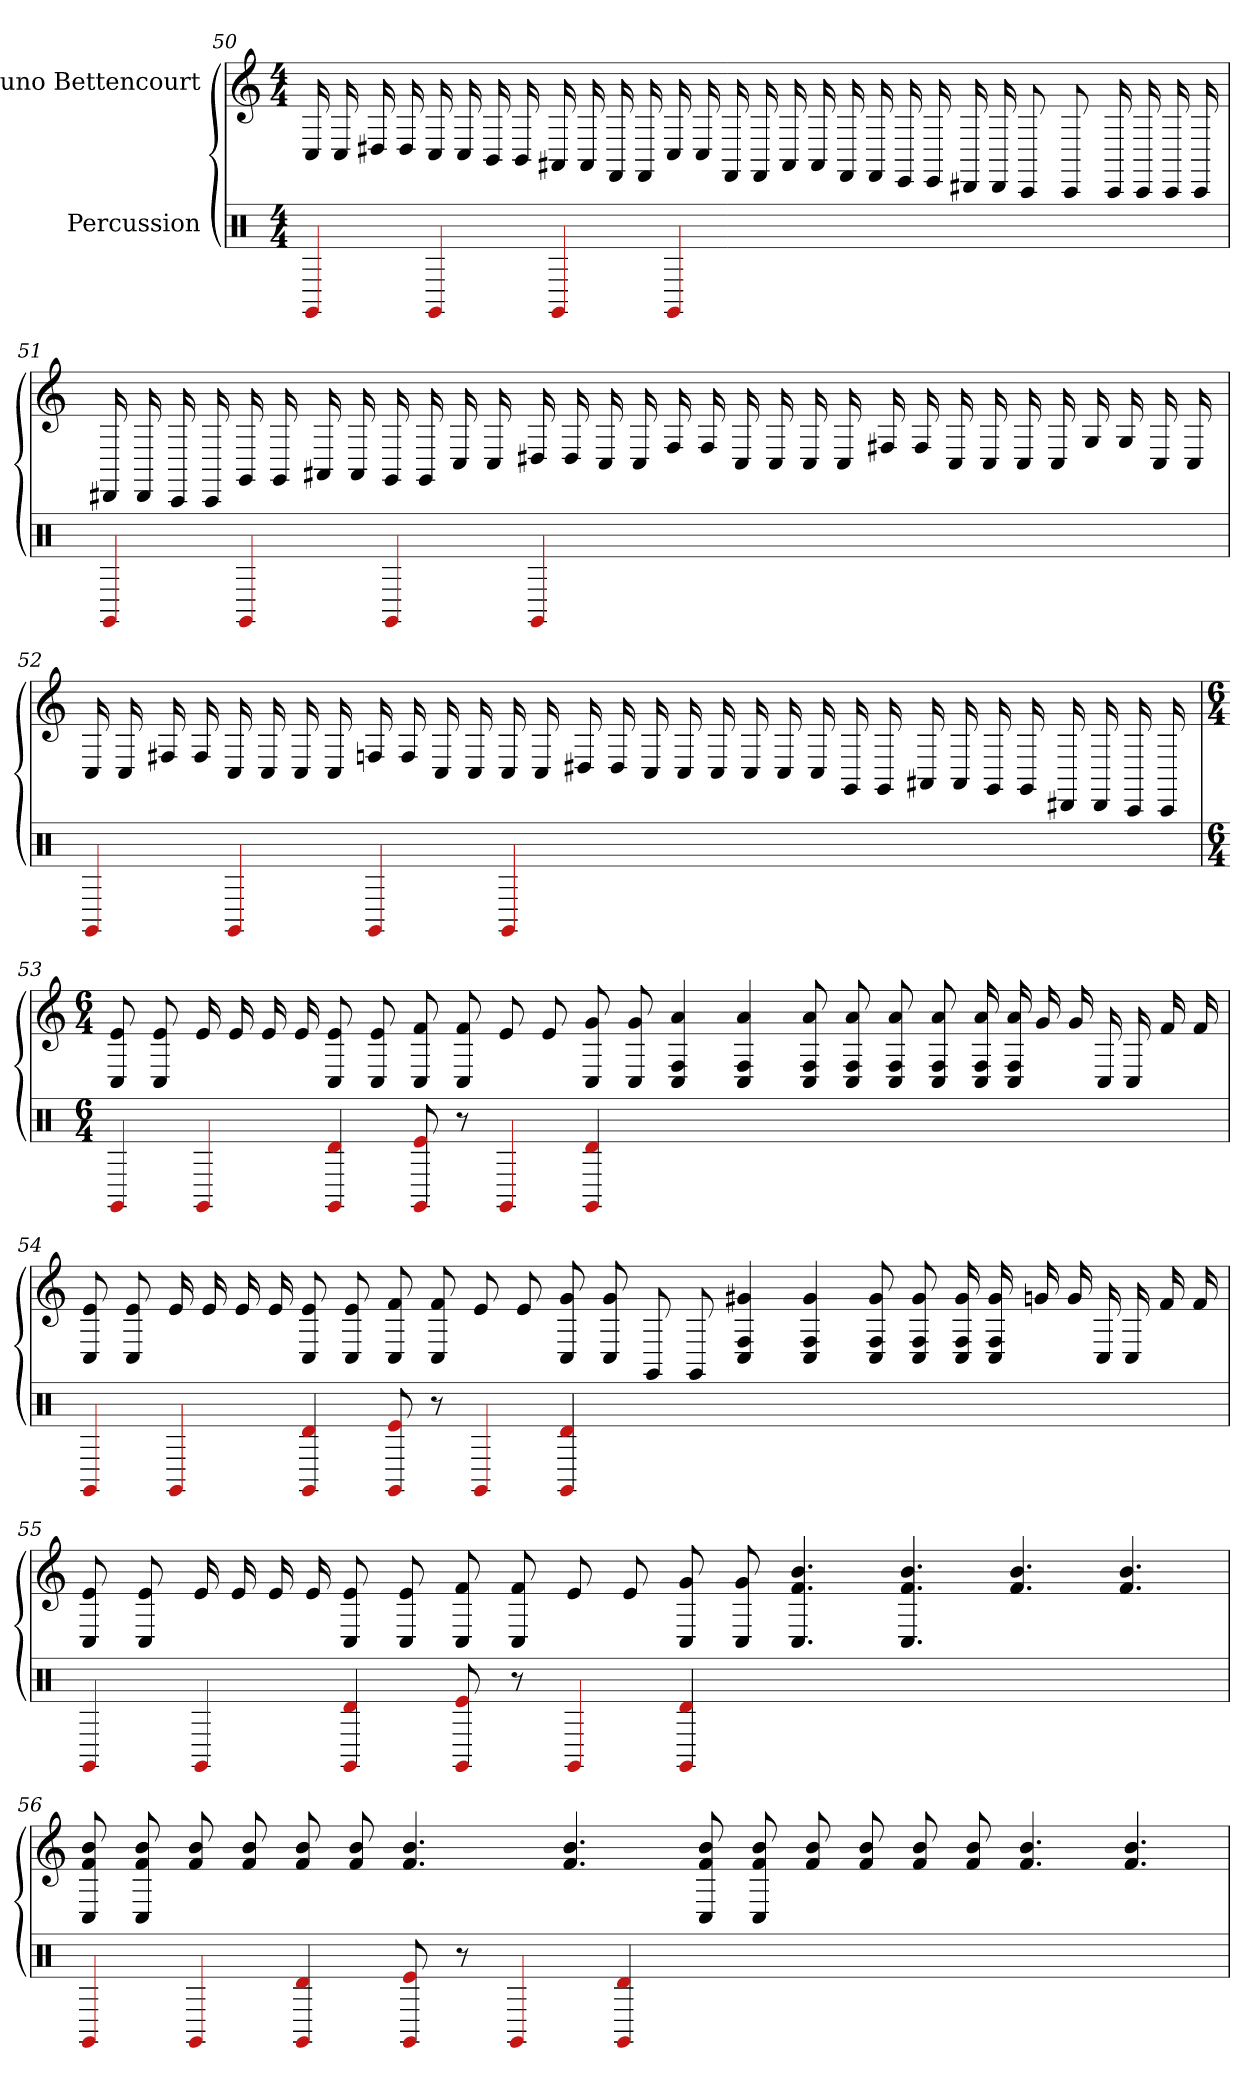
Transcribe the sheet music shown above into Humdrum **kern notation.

**kern	**kern
*part2	*part1
*staff2	*staff1
*I"Percussion	*I"Nuno Bettencourt
*clefX	*
*k[]	*k[]
*M4/4	*M4/4
=50	=50
4GG#	16C
.	16C
.	16D#
.	16D#
4GG#	16C
.	16C
.	16BB
.	16BB
4GG#	16AA#
.	16AA#
.	16FF
.	16FF
4GG#	16C
.	16C
.	16FF
.	16FF
1ryy	16AA#
.	16AA#
.	16FF
.	16FF
.	16EE
.	16EE
.	16DD#
.	16DD#
.	8CC
.	8CC
.	16CC
.	16CC
.	16CC
.	16CC
=51	=51
4GG#	16DD#
.	16DD#
.	16CC
.	16CC
4GG#	16GG
.	16GG
.	16AA#
.	16AA#
4GG#	16GG
.	16GG
.	16C
.	16C
4GG#	16D#
.	16D#
.	16C
.	16C
1ryy	16F
.	16F
.	16C
.	16C
.	16C
.	16C
.	16F#
.	16F#
.	16C
.	16C
.	16C
.	16C
.	16G
.	16G
.	16C
.	16C
=52	=52
4GG#	16C
.	16C
.	16F#
.	16F#
4GG#	16C
.	16C
.	16C
.	16C
4GG#	16F
.	16F
.	16C
.	16C
4GG#	16C
.	16C
.	16D#
.	16D#
1ryy	16C
.	16C
.	16C
.	16C
.	16C
.	16C
.	16GG
.	16GG
.	16AA#
.	16AA#
.	16GG
.	16GG
.	16DD#
.	16DD#
.	16CC
.	16CC
=53	=53
*M6/4	*M6/4
4GG#	8e 8C
.	8e 8C
4GG#	16e
.	16e
.	16e
.	16e
4GG# 4d	8e 8C
.	8e 8C
8GG# 8e	8f 8C
8r	8f 8C
4GG#	8e
.	8e
4GG# 4d	8g 8C
.	8g 8C
1.ryy	4a 4F 4C
.	4a 4F 4C
.	8a 8F 8C
.	8a 8F 8C
.	8a 8F 8C
.	8a 8F 8C
.	16a 16F 16C
.	16a 16F 16C
.	16g
.	16g
.	16C
.	16C
.	16f
.	16f
=54	=54
4GG#	8e 8C
.	8e 8C
4GG#	16e
.	16e
.	16e
.	16e
4GG# 4d	8e 8C
.	8e 8C
8GG# 8e	8f 8C
8r	8f 8C
4GG#	8e
.	8e
4GG# 4d	8g 8C
.	8g 8C
1.ryy	8GG
.	8GG
.	4g# 4F 4C
.	4g# 4F 4C
.	8g# 8F 8C
.	8g# 8F 8C
.	16g# 16F 16C
.	16g# 16F 16C
.	16g
.	16g
.	16C
.	16C
.	16f
.	16f
=55	=55
4GG#	8e 8C
.	8e 8C
4GG#	16e
.	16e
.	16e
.	16e
4GG# 4d	8e 8C
.	8e 8C
8GG# 8e	8f 8C
8r	8f 8C
4GG#	8e
.	8e
4GG# 4d	8g 8C
.	8g 8C
1.ryy	4.b 4.f 4.C
.	4.b 4.f 4.C
.	4.b 4.f
.	4.b 4.f
=56	=56
4GG#	8b 8f 8C
.	8b 8f 8C
4GG#	8b 8f
.	8b 8f
4GG# 4d	8b 8f
.	8b 8f
8GG# 8e	4.b 4.f
8r	.
4GG#	.
.	4.b 4.f
4GG# 4d	.
1.ryy	8b 8f 8C
.	8b 8f 8C
.	8b 8f
.	8b 8f
.	8b 8f
.	8b 8f
.	4.b 4.f
.	4.b 4.f
=	=
*-	*-
